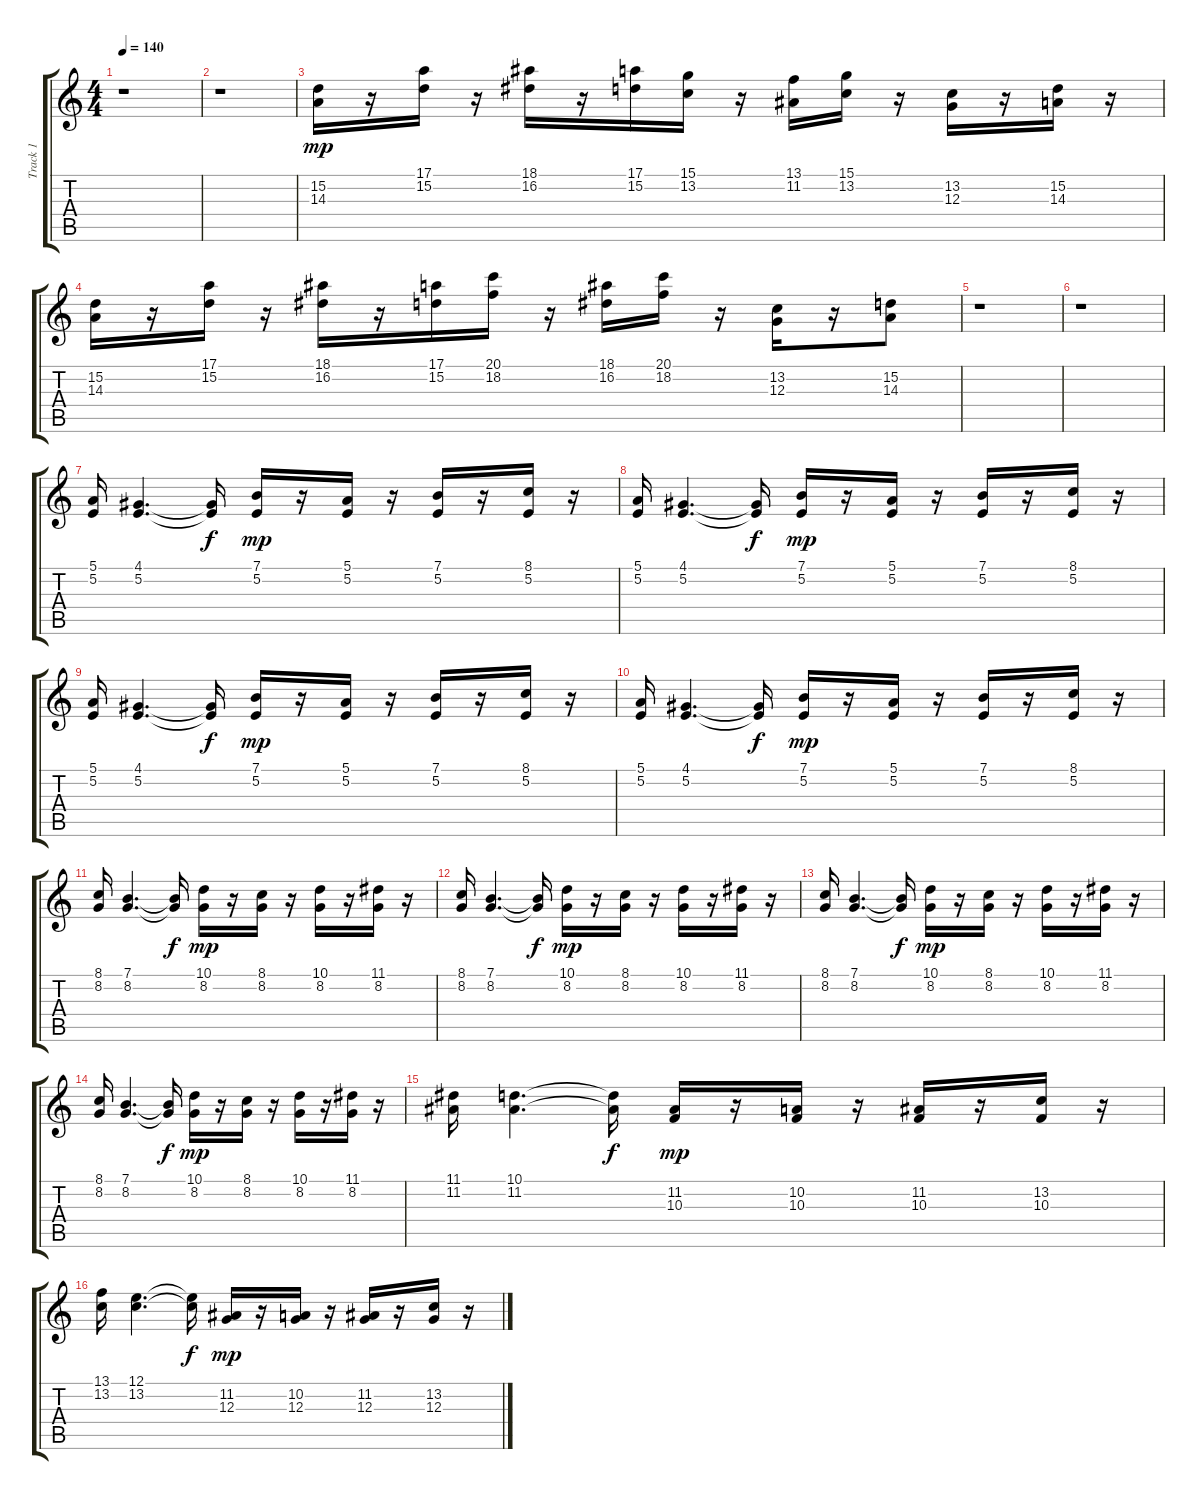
\track ("Track 1" "Track 1") {instrument percussiveorgan}
\staff {score tabs}
\tuning (E4 B3 G3 D3 A2 E2) {hide}
\ts (4 4)
\tempo 140
\clef g2
\ks c
r.1{dy mp} |
r.1 |
(15.2 14.3).16 r.16 (17.1 15.2).16 r.16 (18.1 16.2).16 r.16 (17.1 15.2).16 (15.1 13.2).16 r.16 (13.1 11.2).16 (15.1 13.2).16 r.16 (13.2 12.3).16 r.16 (15.2 14.3).16 r.16 |
(15.2 14.3).16 r.16 (17.1 15.2).16 r.16 (18.1 16.2).16 r.16 (17.1 15.2).16 (20.1 18.2).16 r.16 (18.1 16.2).16 (20.1 18.2).16 r.16 (13.2 12.3).16 r.16 (15.2 14.3).8 |
r.1 |
r.1 |
(5.1 5.2).16 (4.1 5.2).4{d} (4.1{t} 5.2{t}).16{dy f} (7.1 5.2).16{dy mp} r.16 (5.1 5.2).16 r.16 (7.1 5.2).16 r.16 (8.1 5.2).16 r.16 |
(5.1 5.2).16 (4.1 5.2).4{d} (4.1{t} 5.2{t}).16{dy f} (7.1 5.2).16{dy mp} r.16 (5.1 5.2).16 r.16 (7.1 5.2).16 r.16 (8.1 5.2).16 r.16 |
(5.1 5.2).16 (4.1 5.2).4{d} (4.1{t} 5.2{t}).16{dy f} (7.1 5.2).16{dy mp} r.16 (5.1 5.2).16 r.16 (7.1 5.2).16 r.16 (8.1 5.2).16 r.16 |
(5.1 5.2).16 (4.1 5.2).4{d} (4.1{t} 5.2{t}).16{dy f} (7.1 5.2).16{dy mp} r.16 (5.1 5.2).16 r.16 (7.1 5.2).16 r.16 (8.1 5.2).16 r.16 |
(8.1 8.2).16 (7.1 8.2).4{d} (7.1{t} 8.2{t}).16{dy f} (10.1 8.2).16{dy mp} r.16 (8.1 8.2).16 r.16 (10.1 8.2).16 r.16 (11.1 8.2).16 r.16 |
(8.1 8.2).16 (7.1 8.2).4{d} (7.1{t} 8.2{t}).16{dy f} (10.1 8.2).16{dy mp} r.16 (8.1 8.2).16 r.16 (10.1 8.2).16 r.16 (11.1 8.2).16 r.16 |
(8.1 8.2).16 (7.1 8.2).4{d} (7.1{t} 8.2{t}).16{dy f} (10.1 8.2).16{dy mp} r.16 (8.1 8.2).16 r.16 (10.1 8.2).16 r.16 (11.1 8.2).16 r.16 |
(8.1 8.2).16 (7.1 8.2).4{d} (7.1{t} 8.2{t}).16{dy f} (10.1 8.2).16{dy mp} r.16 (8.1 8.2).16 r.16 (10.1 8.2).16 r.16 (11.1 8.2).16 r.16 |
(11.1 11.2).16 (10.1 11.2).4{d} (10.1{t} 11.2{t}).16{dy f} (11.2 10.3).16{dy mp} r.16 (10.2 10.3).16 r.16 (11.2 10.3).16 r.16 (13.2 10.3).16 r.16 |
(13.1 13.2).16 (12.1 13.2).4{d} (12.1{t} 13.2{t}).16{dy f} (11.2 12.3).16{dy mp} r.16 (10.2 12.3).16 r.16 (11.2 12.3).16 r.16 (13.2 12.3).16 r.16
